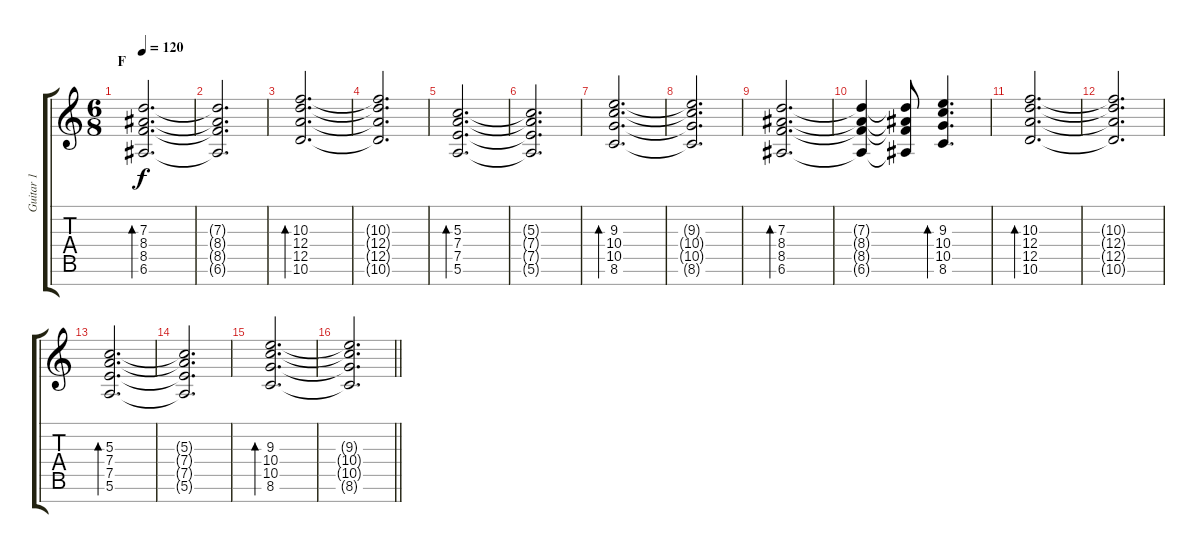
\track ("Guitar 1" "Guitar 1") {instrument electricguitarjazz}
\staff {score tabs}
\tuning (E4 B3 G3 D3 A2 E2 B1) {hide}
\ts (6 8)
\section ("" "F")
\tempo 120
\clef g2
\ks c
(7.3 8.4 8.5 6.6).2{d bd 480 dy f volume 16 instrument electricguitarjazz} |
(7.3{t} 8.4{t} 8.5{t} 6.6{t}).2{d} |
(10.3 12.4 12.5 10.6).2{d bd 480} |
(10.3{t} 12.4{t} 12.5{t} 10.6{t}).2{d} |
(5.3 7.4 7.5 5.6).2{d bd 480} |
(5.3{t} 7.4{t} 7.5{t} 5.6{t}).2{d} |
(9.3 10.4 10.5 8.6).2{d bd 480} |
(9.3{t} 10.4{t} 10.5{t} 8.6{t}).2{d} |
(7.3 8.4 8.5 6.6).2{d bd 480} |
(7.3{t} 8.4{t} 8.5{t} 6.6{t}).4 (7.3{t} 8.4{t} 8.5{t} 6.6{t}).8 (9.3 10.4 10.5 8.6).4{d bd 480} |
(10.3 12.4 12.5 10.6).2{d bd 480} |
(10.3{t} 12.4{t} 12.5{t} 10.6{t}).2{d} |
(5.3 7.4 7.5 5.6).2{d bd 480} |
(5.3{t} 7.4{t} 7.5{t} 5.6{t}).2{d} |
(9.3 10.4 10.5 8.6).2{d bd 480} |
\barLineRight lightlight
(9.3{t} 10.4{t} 10.5{t} 8.6{t}).2{d}
